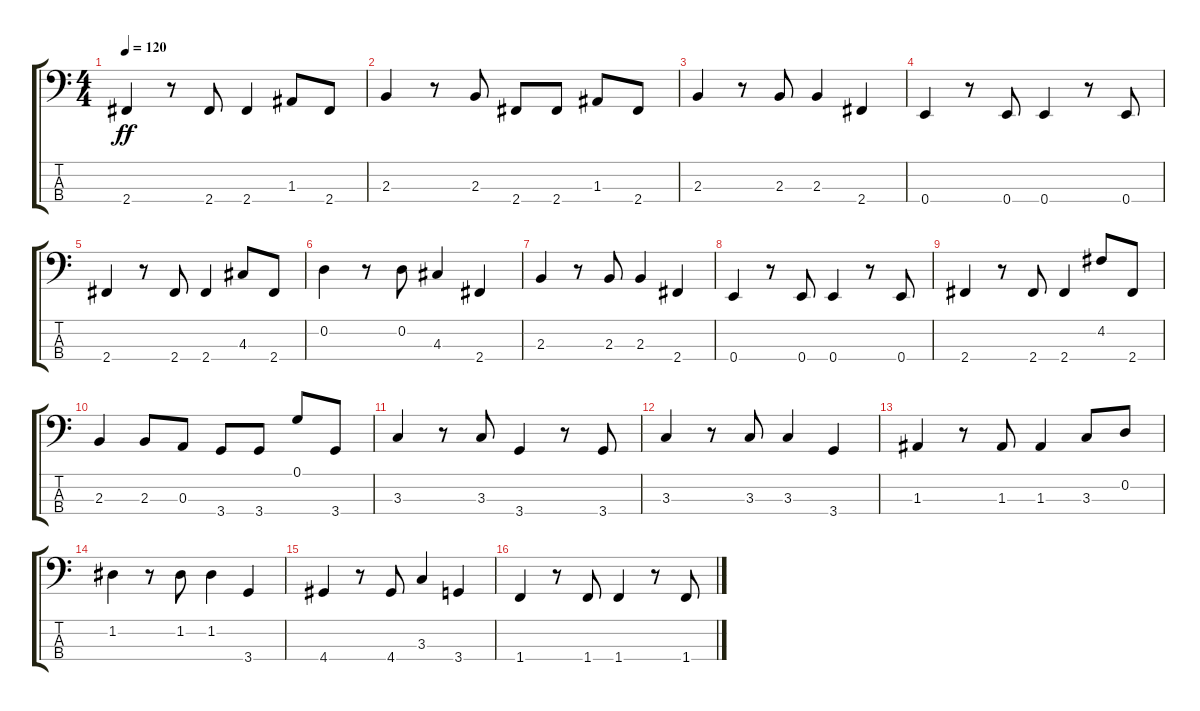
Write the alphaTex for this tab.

\track "" {instrument fretlessbass}
\staff {score tabs}
\tuning (G2 D2 A1 E1) {hide}
\ts (4 4)
\tempo 120
\clef f4
\ks c
2.4.4{dy ff} r.8 2.4.8 2.4.4 1.3.8 2.4.8 |
2.3.4 r.8 2.3.8 2.4.8 2.4.8 1.3.8 2.4.8 |
2.3.4 r.8 2.3.8 2.3.4 2.4.4 |
0.4.4 r.8 0.4.8 0.4.4 r.8 0.4.8 |
2.4.4 r.8 2.4.8 2.4.4 4.3.8 2.4.8 |
0.2.4 r.8 0.2.8 4.3.4 2.4.4 |
2.3.4 r.8 2.3.8 2.3.4 2.4.4 |
0.4.4 r.8 0.4.8 0.4.4 r.8 0.4.8 |
2.4.4 r.8 2.4.8 2.4.4 4.2.8 2.4.8 |
2.3.4 2.3.8 0.3.8 3.4.8 3.4.8 0.1.8 3.4.8 |
3.3.4 r.8 3.3.8 3.4.4 r.8 3.4.8 |
3.3.4 r.8 3.3.8 3.3.4 3.4.4 |
1.3.4 r.8 1.3.8 1.3.4 3.3.8 0.2.8 |
1.2.4 r.8 1.2.8 1.2.4 3.4.4 |
4.4.4 r.8 4.4.8 3.3.4 3.4.4 |
1.4.4 r.8 1.4.8 1.4.4 r.8 1.4.8
